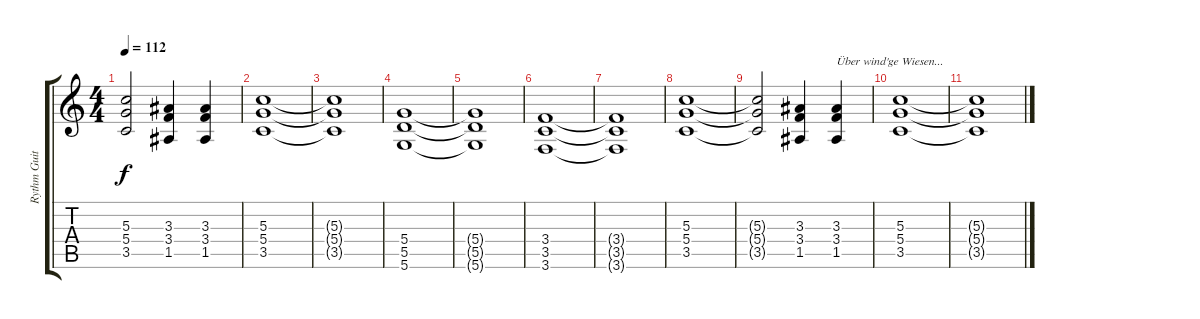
\track ("Rythm Guitar" "Rythm Guit") {instrument overdrivenguitar}
\staff {score tabs}
\tuning (E4 B3 G3 D3 A2 D2) {hide}
\ts (4 4)
\tempo 112
\clef g2
\ks c
(5.3{t} 5.4{t} 3.5{t}).2{dy f} (3.3 3.4 1.5).4 (3.3 3.4 1.5).4 |
(5.3 5.4 3.5).1 |
(5.3{t} 5.4{t} 3.5{t}).1 |
(5.4 5.5 5.6).1 |
(5.4{t} 5.5{t} 5.6{t}).1 |
(3.4 3.5 3.6).1 |
(3.4{t} 3.5{t} 3.6{t}).1 |
(5.3 5.4 3.5).1 |
(5.3{t} 5.4{t} 3.5{t}).2 (3.3 3.4 1.5).4 (3.3 3.4 1.5).4{txt "Über wind'ge Wiesen..."} |
(5.3 5.4 3.5).1 |
(5.3{t} 5.4{t} 3.5{t}).1
